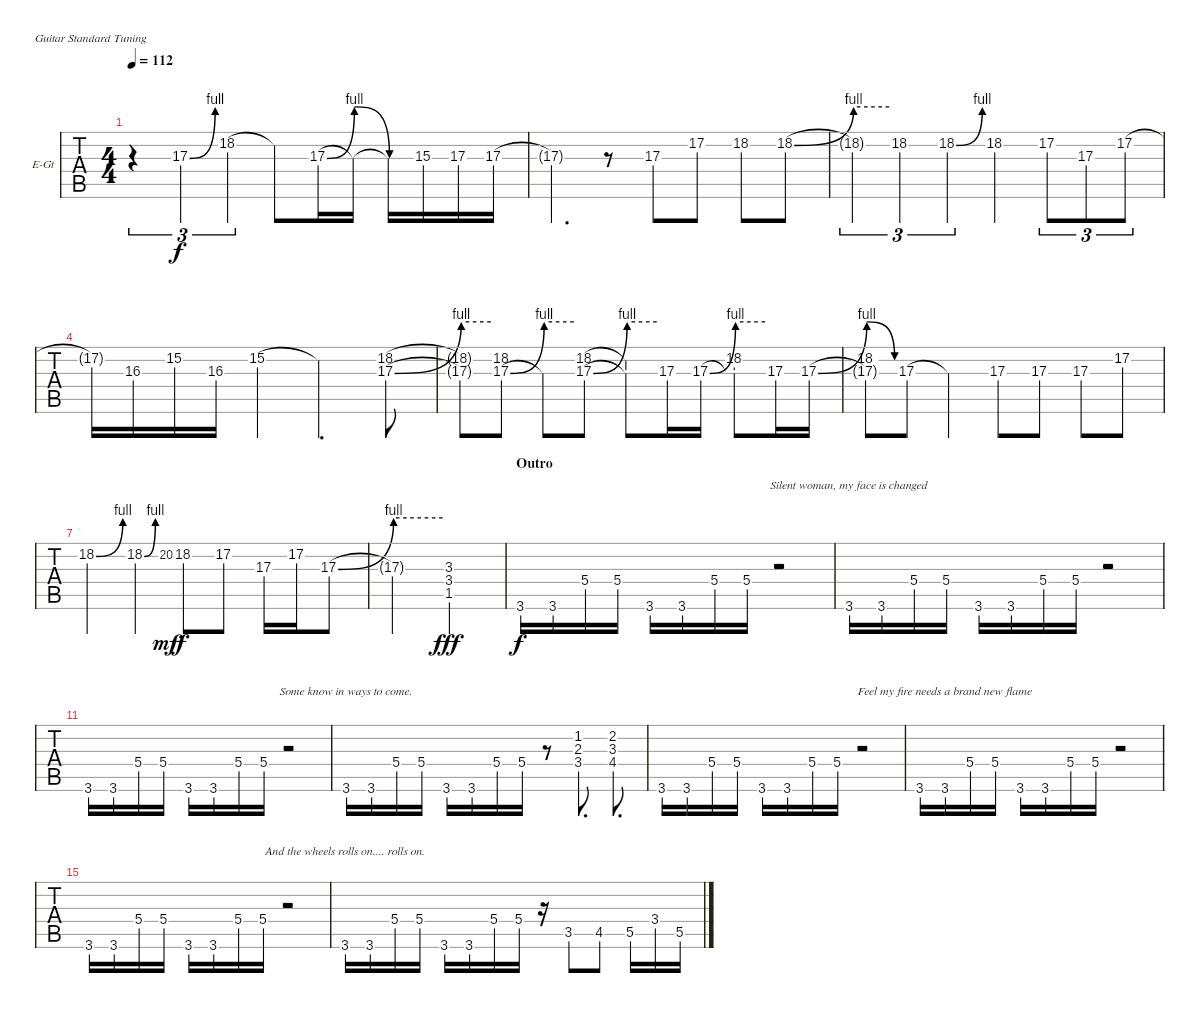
\bracketExtendMode nobrackets
\firstSystemTrackNameOrientation horizontal
\otherSystemsTrackNameOrientation horizontal
\defaultBarNumberDisplay FirstOfSystem
\track ("Guitar 1" "E-Gt") {instrument distortionguitar}
\staff {tabs}
\tuning (E4 B3 G3 D3 A2 E2)
\ts (4 4)
\tempo 112
\clef g2
\ks c
r.4{tu (3 2) dy f} 17.3{be (bend 0 0 60 4)}.4{tu (3 2) lyrics (0 "") lyrics (1 "") lyrics (2 "") lyrics (3 "") lyrics (4 "")} 18.2.4{tu (3 2) lyrics (0 "") lyrics (1 "") lyrics (2 "") lyrics (3 "") lyrics (4 "")} 18.2{t}.8{lyrics (0 "") lyrics (1 "") lyrics (2 "") lyrics (3 "") lyrics (4 "")} 17.3{be (bend 0 0 60 4)}.16{lyrics (0 "") lyrics (1 "") lyrics (2 "") lyrics (3 "") lyrics (4 "")} 17.3{be (release 0 4 60 0) t}.16 17.3{be (hold 0 0 60 0) t}.16 15.3.16 17.3.16 17.3.16 |
17.3{t}.4{d lyrics (0 "") lyrics (1 "") lyrics (2 "") lyrics (3 "") lyrics (4 "")} r.8 17.3.8{lyrics (0 "") lyrics (1 "") lyrics (2 "") lyrics (3 "") lyrics (4 "")} 17.2.8{lyrics (0 "") lyrics (1 "") lyrics (2 "") lyrics (3 "") lyrics (4 "")} 18.2.8{lyrics (0 "") lyrics (1 "") lyrics (2 "") lyrics (3 "") lyrics (4 "")} 18.2{be (bend 0 0 60 4)}.8 |
18.2{be (hold 0 4 60 4) t}.4{tu (3 2) lyrics (0 "") lyrics (1 "") lyrics (2 "") lyrics (3 "") lyrics (4 "")} 18.2.4{tu (3 2) lyrics (0 "") lyrics (1 "") lyrics (2 "") lyrics (3 "") lyrics (4 "")} 18.2{be (bend 0 0 60 4)}.4{tu (3 2) lyrics (0 "") lyrics (1 "") lyrics (2 "") lyrics (3 "") lyrics (4 "")} 18.2.4{lyrics (0 "") lyrics (1 "") lyrics (2 "") lyrics (3 "") lyrics (4 "")} 17.2.8{tu (3 2)} 17.3.8{tu (3 2)} 17.2.8{tu (3 2)} |
17.2{t}.16{lyrics (0 "") lyrics (1 "") lyrics (2 "") lyrics (3 "") lyrics (4 "")} 16.3.16{lyrics (0 "") lyrics (1 "") lyrics (2 "") lyrics (3 "") lyrics (4 "")} 15.2.16{lyrics (0 "") lyrics (1 "") lyrics (2 "") lyrics (3 "") lyrics (4 "")} 16.3.16{lyrics (0 "") lyrics (1 "") lyrics (2 "") lyrics (3 "") lyrics (4 "")} 15.2.4 15.2{t}.4{d} (18.2 17.3{be (bend 0 0 60 4)}).8 |
(18.2{t} 17.3{be (hold 0 4 60 4) t}).8{lyrics (0 "") lyrics (1 "") lyrics (2 "") lyrics (3 "") lyrics (4 "")} (18.2 17.3{be (bend 0 0 60 4)}).8{lyrics (0 "") lyrics (1 "") lyrics (2 "") lyrics (3 "") lyrics (4 "")} 17.3{be (hold 0 4 60 4) t}.8{lyrics (0 "") lyrics (1 "") lyrics (2 "") lyrics (3 "") lyrics (4 "")} (18.2 17.3{be (bend 0 0 60 4)}).8{lyrics (0 "") lyrics (1 "") lyrics (2 "") lyrics (3 "") lyrics (4 "")} (18.2{t} 17.3{be (hold 0 4 60 4) t}).8 17.3.16 17.3{be (bend 0 0 60 4)}.16 (18.2 17.3{be (hold 0 4 60 4) t}).8 17.3.16 17.3{be (bend 0 0 60 4)}.16 |
(18.2 17.3{be (release 0 4 60 0) t}).8{lyrics (0 "") lyrics (1 "") lyrics (2 "") lyrics (3 "") lyrics (4 "")} 17.3.8{lyrics (0 "") lyrics (1 "") lyrics (2 "") lyrics (3 "") lyrics (4 "")} 17.3{t}.4{lyrics (0 "") lyrics (1 "") lyrics (2 "") lyrics (3 "") lyrics (4 "")} 17.3.8{lyrics (0 "") lyrics (1 "") lyrics (2 "") lyrics (3 "") lyrics (4 "")} 17.3.8 17.3.8 17.2.8 |
18.2{be (bend 0 0 60 4)}.4{lyrics (0 "") lyrics (1 "") lyrics (2 "") lyrics (3 "") lyrics (4 "")} 18.2{be (bend 0 0 60 4)}.4{lyrics (0 "") lyrics (1 "") lyrics (2 "") lyrics (3 "") lyrics (4 "")} 20.2.8{lyrics (0 "") lyrics (1 "") lyrics (2 "") lyrics (3 "") lyrics (4 "") gr dy mf} 18.2.8{lyrics (0 "") lyrics (1 "") lyrics (2 "") lyrics (3 "") lyrics (4 "") dy f} 17.2.8 17.3.16 17.2.16 17.3{be (bend 0 0 60 4)}.8 |
17.3{be (hold 0 4 60 4) t}.2{lyrics (0 "") lyrics (1 "") lyrics (2 "") lyrics (3 "") lyrics (4 "")} (1.5{hac} 3.4{hac} 3.3).2{lyrics (0 "") lyrics (1 "") lyrics (2 "") lyrics (3 "") lyrics (4 "") dy fff} |
\section ("" "Outro")
3.6.16{lyrics (0 "") lyrics (1 "") lyrics (2 "") lyrics (3 "") lyrics (4 "") dy f} 3.6.16{lyrics (0 "") lyrics (1 "") lyrics (2 "") lyrics (3 "") lyrics (4 "")} 5.4.16{lyrics (0 "") lyrics (1 "") lyrics (2 "") lyrics (3 "") lyrics (4 "")} 5.4.16{lyrics (0 "") lyrics (1 "") lyrics (2 "") lyrics (3 "") lyrics (4 "")} 3.6.16{lyrics (0 "") lyrics (1 "") lyrics (2 "") lyrics (3 "") lyrics (4 "")} 3.6.16{lyrics (0 "") lyrics (1 "") lyrics (2 "") lyrics (3 "") lyrics (4 "")} 5.4.16{lyrics (0 "") lyrics (1 "") lyrics (2 "") lyrics (3 "") lyrics (4 "")} 5.4.16{lyrics (0 "") lyrics (1 "") lyrics (2 "") lyrics (3 "") lyrics (4 "")} r.2 |
3.6.16{lyrics (0 "") lyrics (1 "") lyrics (2 "Silent woman, my face is changed") lyrics (3 "") lyrics (4 "")} 3.6.16{lyrics (0 "") lyrics (1 "") lyrics (2 "") lyrics (3 "") lyrics (4 "")} 5.4.16{lyrics (0 "") lyrics (1 "") lyrics (2 "") lyrics (3 "") lyrics (4 "")} 5.4.16{lyrics (0 "") lyrics (1 "") lyrics (2 "") lyrics (3 "") lyrics (4 "")} 3.6.16{lyrics (0 "") lyrics (1 "") lyrics (2 "") lyrics (3 "") lyrics (4 "")} 3.6.16{lyrics (0 "") lyrics (1 "") lyrics (2 "") lyrics (3 "") lyrics (4 "")} 5.4.16{lyrics (0 "") lyrics (1 "") lyrics (2 "") lyrics (3 "") lyrics (4 "")} 5.4.16{lyrics (0 "") lyrics (1 "") lyrics (2 "") lyrics (3 "") lyrics (4 "")} r.2 |
3.6.16{lyrics (0 "") lyrics (1 "") lyrics (2 "") lyrics (3 "") lyrics (4 "")} 3.6.16{lyrics (0 "") lyrics (1 "") lyrics (2 "") lyrics (3 "") lyrics (4 "")} 5.4.16{lyrics (0 "") lyrics (1 "") lyrics (2 "") lyrics (3 "") lyrics (4 "")} 5.4.16{lyrics (0 "") lyrics (1 "") lyrics (2 "") lyrics (3 "") lyrics (4 "")} 3.6.16{lyrics (0 "") lyrics (1 "") lyrics (2 "") lyrics (3 "") lyrics (4 "")} 3.6.16{lyrics (0 "") lyrics (1 "") lyrics (2 "") lyrics (3 "") lyrics (4 "")} 5.4.16{lyrics (0 "") lyrics (1 "") lyrics (2 "") lyrics (3 "") lyrics (4 "")} 5.4.16{lyrics (0 "") lyrics (1 "") lyrics (2 "") lyrics (3 "") lyrics (4 "")} r.2 |
3.6.16{lyrics (0 "") lyrics (1 "") lyrics (2 "Some know in ways to come.") lyrics (3 "") lyrics (4 "")} 3.6.16{lyrics (0 "") lyrics (1 "") lyrics (2 "") lyrics (3 "") lyrics (4 "")} 5.4.16{lyrics (0 "") lyrics (1 "") lyrics (2 "") lyrics (3 "") lyrics (4 "")} 5.4.16{lyrics (0 "") lyrics (1 "") lyrics (2 "") lyrics (3 "") lyrics (4 "")} 3.6.16{lyrics (0 "") lyrics (1 "") lyrics (2 "") lyrics (3 "") lyrics (4 "")} 3.6.16{lyrics (0 "") lyrics (1 "") lyrics (2 "") lyrics (3 "") lyrics (4 "")} 5.4.16{lyrics (0 "") lyrics (1 "") lyrics (2 "") lyrics (3 "") lyrics (4 "")} 5.4.16{lyrics (0 "") lyrics (1 "") lyrics (2 "") lyrics (3 "") lyrics (4 "")} r.8 (1.2 2.3 3.4).8{d lyrics (0 "") lyrics (1 "") lyrics (2 "") lyrics (3 "") lyrics (4 "")} (2.2 3.3 4.4).8{d lyrics (0 "") lyrics (1 "") lyrics (2 "") lyrics (3 "") lyrics (4 "")} |
3.6.16{lyrics (0 "") lyrics (1 "") lyrics (2 "") lyrics (3 "") lyrics (4 "")} 3.6.16{lyrics (0 "") lyrics (1 "") lyrics (2 "") lyrics (3 "") lyrics (4 "")} 5.4.16{lyrics (0 "") lyrics (1 "") lyrics (2 "") lyrics (3 "") lyrics (4 "")} 5.4.16{lyrics (0 "") lyrics (1 "") lyrics (2 "") lyrics (3 "") lyrics (4 "")} 3.6.16{lyrics (0 "") lyrics (1 "") lyrics (2 "") lyrics (3 "") lyrics (4 "")} 3.6.16{lyrics (0 "") lyrics (1 "") lyrics (2 "") lyrics (3 "") lyrics (4 "")} 5.4.16{lyrics (0 "") lyrics (1 "") lyrics (2 "") lyrics (3 "") lyrics (4 "")} 5.4.16{lyrics (0 "") lyrics (1 "") lyrics (2 "") lyrics (3 "") lyrics (4 "")} r.2 |
3.6.16{lyrics (0 "") lyrics (1 "") lyrics (2 "") lyrics (3 "") lyrics (4 "")} 3.6.16{lyrics (0 "") lyrics (1 "") lyrics (2 "Feel my fire needs a brand new flame") lyrics (3 "") lyrics (4 "")} 5.4.16{lyrics (0 "") lyrics (1 "") lyrics (2 "") lyrics (3 "") lyrics (4 "")} 5.4.16{lyrics (0 "") lyrics (1 "") lyrics (2 "") lyrics (3 "") lyrics (4 "")} 3.6.16{lyrics (0 "") lyrics (1 "") lyrics (2 "") lyrics (3 "") lyrics (4 "")} 3.6.16{lyrics (0 "") lyrics (1 "") lyrics (2 "") lyrics (3 "") lyrics (4 "")} 5.4.16{lyrics (0 "") lyrics (1 "") lyrics (2 "") lyrics (3 "") lyrics (4 "")} 5.4.16{lyrics (0 "") lyrics (1 "") lyrics (2 "") lyrics (3 "") lyrics (4 "")} r.2 |
3.6.16{lyrics (0 "") lyrics (1 "") lyrics (2 "") lyrics (3 "") lyrics (4 "")} 3.6.16{lyrics (0 "") lyrics (1 "") lyrics (2 "") lyrics (3 "") lyrics (4 "")} 5.4.16{lyrics (0 "") lyrics (1 "") lyrics (2 "") lyrics (3 "") lyrics (4 "")} 5.4.16{lyrics (0 "") lyrics (1 "") lyrics (2 "") lyrics (3 "") lyrics (4 "")} 3.6.16{lyrics (0 "") lyrics (1 "") lyrics (2 "") lyrics (3 "") lyrics (4 "")} 3.6.16{lyrics (0 "") lyrics (1 "") lyrics (2 "") lyrics (3 "") lyrics (4 "")} 5.4.16{lyrics (0 "") lyrics (1 "") lyrics (2 "") lyrics (3 "") lyrics (4 "")} 5.4.16{lyrics (0 "") lyrics (1 "") lyrics (2 "") lyrics (3 "") lyrics (4 "")} r.2 |
3.6.16{lyrics (0 "") lyrics (1 "") lyrics (2 "And the wheels rolls on.... rolls on.") lyrics (3 "") lyrics (4 "")} 3.6.16{lyrics (0 "") lyrics (1 "") lyrics (2 "") lyrics (3 "") lyrics (4 "")} 5.4.16{lyrics (0 "") lyrics (1 "") lyrics (2 "") lyrics (3 "") lyrics (4 "")} 5.4.16{lyrics (0 "") lyrics (1 "") lyrics (2 "") lyrics (3 "") lyrics (4 "")} 3.6.16{lyrics (0 "") lyrics (1 "") lyrics (2 "") lyrics (3 "") lyrics (4 "")} 3.6.16{lyrics (0 "") lyrics (1 "") lyrics (2 "") lyrics (3 "") lyrics (4 "")} 5.4.16{lyrics (0 "") lyrics (1 "") lyrics (2 "") lyrics (3 "") lyrics (4 "")} 5.4.16{lyrics (0 "") lyrics (1 "") lyrics (2 "") lyrics (3 "") lyrics (4 "")} r.16 3.5.8{lyrics (0 "") lyrics (1 "") lyrics (2 "") lyrics (3 "") lyrics (4 "")} 4.5.8{lyrics (0 "") lyrics (1 "") lyrics (2 "") lyrics (3 "") lyrics (4 "")} 5.5.16{lyrics (0 "") lyrics (1 "") lyrics (2 "") lyrics (3 "") lyrics (4 "")} 3.4.16{lyrics (0 "") lyrics (1 "") lyrics (2 "") lyrics (3 "") lyrics (4 "")} 5.5.16{lyrics (0 "") lyrics (1 "") lyrics (2 "") lyrics (3 "") lyrics (4 "")}
